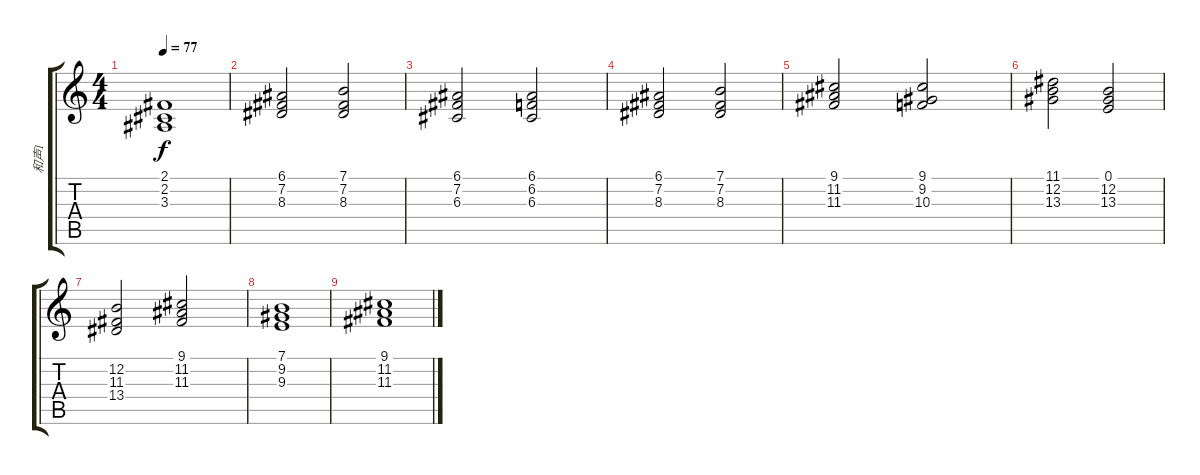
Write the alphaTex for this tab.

\track ("和声1" "和声1") {instrument stringensemble2}
\staff {score tabs}
\tuning (E4 B3 G3 D3 A2 E2) {hide}
\ts (4 4)
\tempo 77
\clef g2
\ks c
(2.1 2.2 3.3).1{dy f} |
(6.1 7.2 8.3).2 (7.1 7.2 8.3).2 |
(6.1 7.2 6.3).2 (6.1 6.2 6.3).2 |
(6.1 7.2 8.3).2 (7.1 7.2 8.3).2 |
(9.1 11.2 11.3).2 (9.1 9.2 10.3).2 |
(11.1 12.2 13.3).2 (0.1 12.2 13.3).2 |
(12.2 11.3 13.4).2 (9.1 11.2 11.3).2 |
(7.1 9.2 9.3).1 |
(9.1 11.2 11.3).1
